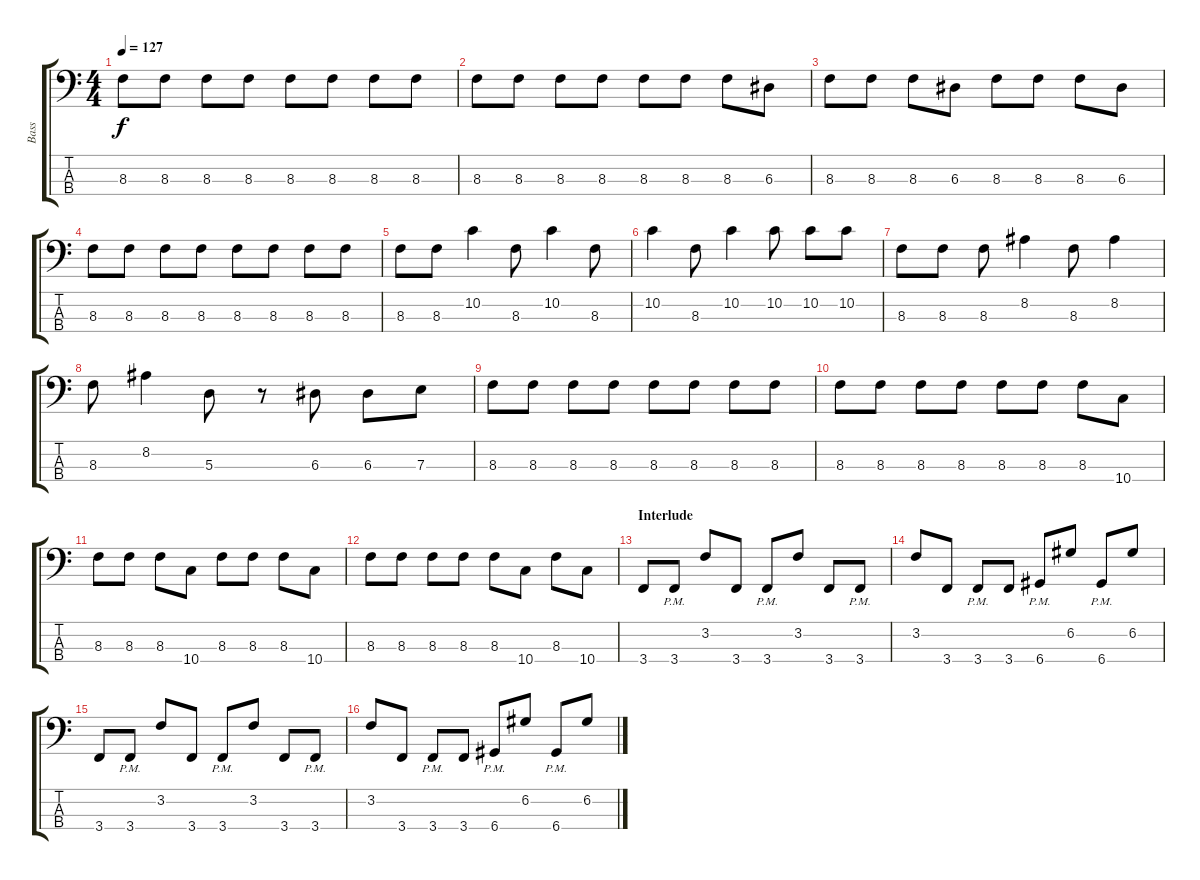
\track ("Bass" "Bass") {instrument electricbasspick}
\staff {score tabs}
\tuning (G2 D2 A1 D1) {hide}
\ts (4 4)
\tempo 127
\clef f4
\ks c
8.3.8{dy f} 8.3.8 8.3.8 8.3.8 8.3.8 8.3.8 8.3.8 8.3.8 |
8.3.8 8.3.8 8.3.8 8.3.8 8.3.8 8.3.8 8.3.8 6.3.8 |
8.3.8 8.3.8 8.3.8 6.3.8 8.3.8 8.3.8 8.3.8 6.3.8 |
8.3.8 8.3.8 8.3.8 8.3.8 8.3.8 8.3.8 8.3.8 8.3.8 |
8.3.8 8.3.8 10.2.4 8.3.8 10.2.4 8.3.8 |
10.2.4 8.3.8 10.2.4 10.2.8 10.2.8 10.2.8 |
8.3.8 8.3.8 8.3.8 8.2.4 8.3.8 8.2.4 |
8.3.8 8.2.4 5.3.8 r.8 6.3.8 6.3.8 7.3.8 |
8.3.8 8.3.8 8.3.8 8.3.8 8.3.8 8.3.8 8.3.8 8.3.8 |
8.3.8 8.3.8 8.3.8 8.3.8 8.3.8 8.3.8 8.3.8 10.4.8 |
8.3.8 8.3.8 8.3.8 10.4.8 8.3.8 8.3.8 8.3.8 10.4.8 |
8.3.8 8.3.8 8.3.8 8.3.8 8.3.8 10.4.8 8.3.8 10.4.8 |
\section ("" "Interlude")
3.4.8 3.4{pm}.8 3.2.8 3.4.8 3.4{pm}.8 3.2.8 3.4.8 3.4{pm}.8 |
3.2.8 3.4.8 3.4{pm}.8 3.4.8 6.4{pm}.8 6.2.8 6.4{pm}.8 6.2.8 |
3.4.8 3.4{pm}.8 3.2.8 3.4.8 3.4{pm}.8 3.2.8 3.4.8 3.4{pm}.8 |
3.2.8 3.4.8 3.4{pm}.8 3.4.8 6.4{pm}.8 6.2.8 6.4{pm}.8 6.2.8
